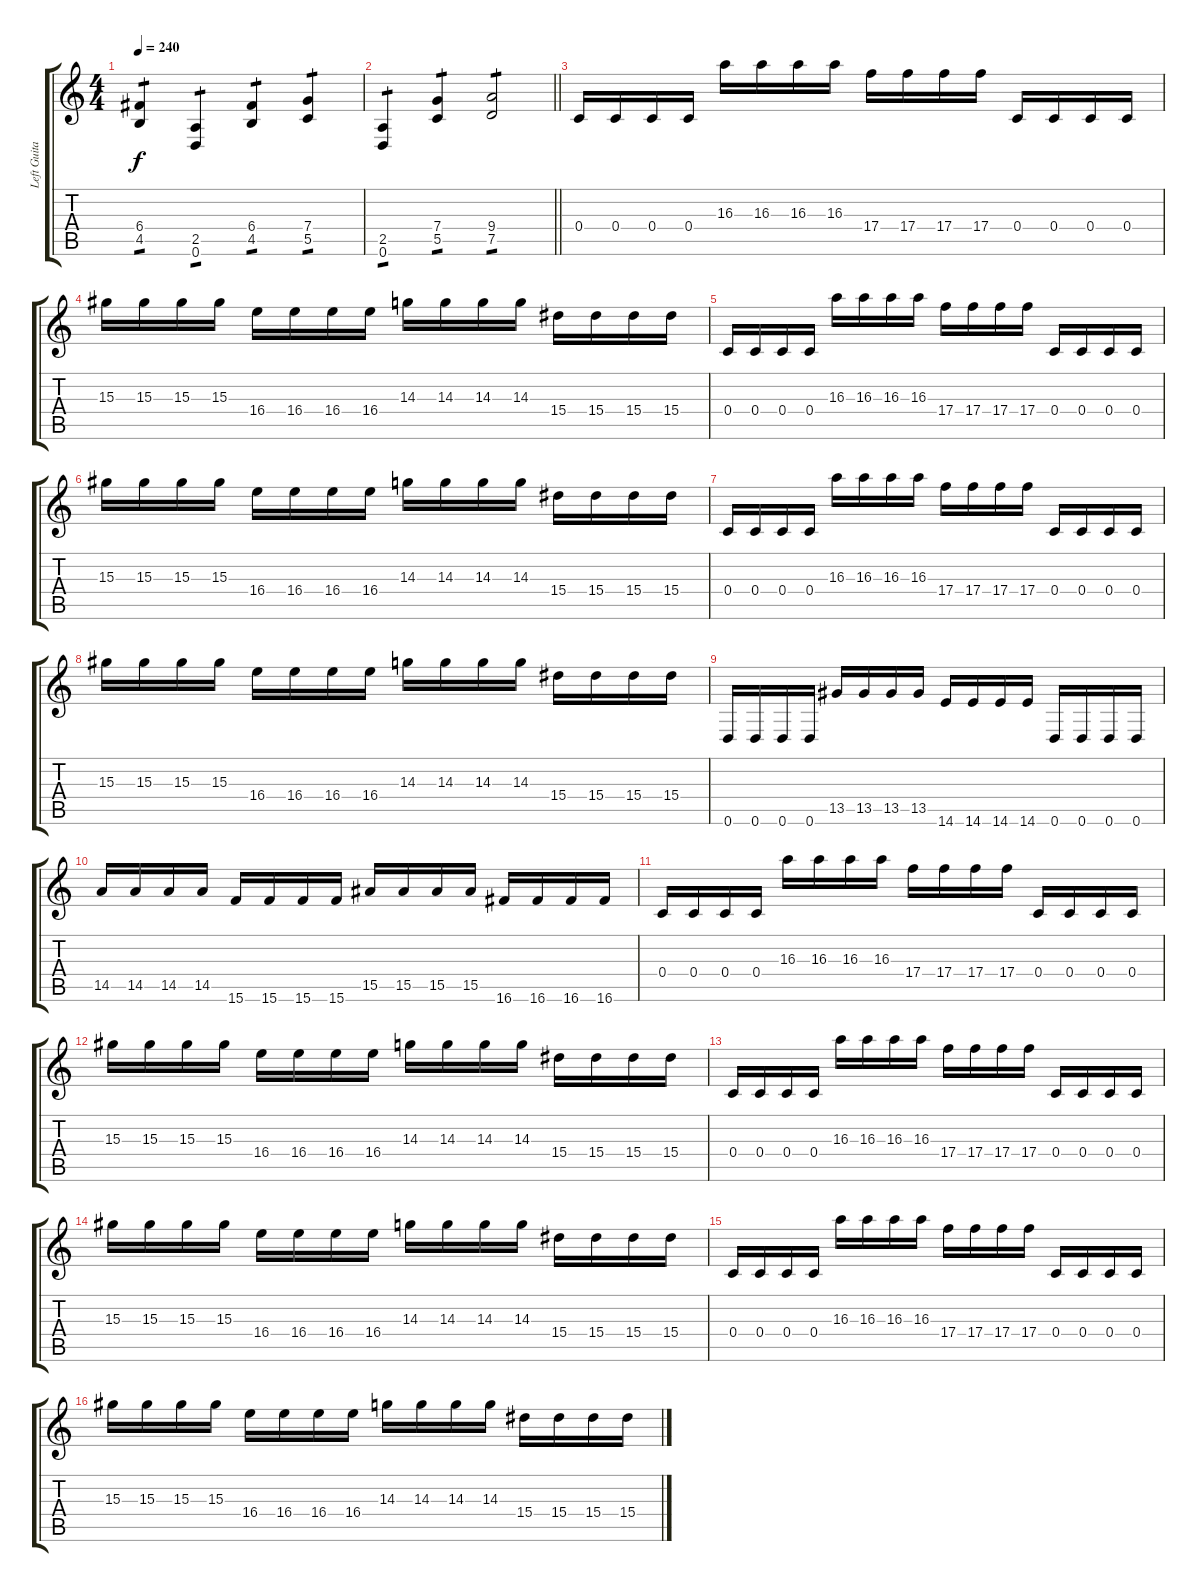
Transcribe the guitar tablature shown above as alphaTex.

\track ("Left Guitar" "Left Guita") {instrument distortionguitar}
\staff {score tabs}
\tuning (D4 A3 F3 C3 G2 D2) {hide}
\ts (4 4)
\tempo 240
\clef g2
\ks c
(6.4 4.5).4{tp 1 dy f} (2.5 0.6).4{tp 1} (6.4 4.5).4{tp 1} (7.4 5.5).4{tp 1} |
\barLineRight lightlight
(2.5 0.6).4{tp 1} (7.4 5.5).4{tp 1} (9.4 7.5).2{tp 1} |
\section ("" "")
0.4.16 0.4.16 0.4.16 0.4.16 16.3.16 16.3.16 16.3.16 16.3.16 17.4.16 17.4.16 17.4.16 17.4.16 0.4.16 0.4.16 0.4.16 0.4.16 |
15.3.16 15.3.16 15.3.16 15.3.16 16.4.16 16.4.16 16.4.16 16.4.16 14.3.16 14.3.16 14.3.16 14.3.16 15.4.16 15.4.16 15.4.16 15.4.16 |
0.4.16 0.4.16 0.4.16 0.4.16 16.3.16 16.3.16 16.3.16 16.3.16 17.4.16 17.4.16 17.4.16 17.4.16 0.4.16 0.4.16 0.4.16 0.4.16 |
15.3.16 15.3.16 15.3.16 15.3.16 16.4.16 16.4.16 16.4.16 16.4.16 14.3.16 14.3.16 14.3.16 14.3.16 15.4.16 15.4.16 15.4.16 15.4.16 |
0.4.16 0.4.16 0.4.16 0.4.16 16.3.16 16.3.16 16.3.16 16.3.16 17.4.16 17.4.16 17.4.16 17.4.16 0.4.16 0.4.16 0.4.16 0.4.16 |
15.3.16 15.3.16 15.3.16 15.3.16 16.4.16 16.4.16 16.4.16 16.4.16 14.3.16 14.3.16 14.3.16 14.3.16 15.4.16 15.4.16 15.4.16 15.4.16 |
0.6.16 0.6.16 0.6.16 0.6.16 13.5.16 13.5.16 13.5.16 13.5.16 14.6.16 14.6.16 14.6.16 14.6.16 0.6.16 0.6.16 0.6.16 0.6.16 |
14.5.16 14.5.16 14.5.16 14.5.16 15.6.16 15.6.16 15.6.16 15.6.16 15.5.16 15.5.16 15.5.16 15.5.16 16.6.16 16.6.16 16.6.16 16.6.16 |
0.4.16 0.4.16 0.4.16 0.4.16 16.3.16 16.3.16 16.3.16 16.3.16 17.4.16 17.4.16 17.4.16 17.4.16 0.4.16 0.4.16 0.4.16 0.4.16 |
15.3.16 15.3.16 15.3.16 15.3.16 16.4.16 16.4.16 16.4.16 16.4.16 14.3.16 14.3.16 14.3.16 14.3.16 15.4.16 15.4.16 15.4.16 15.4.16 |
0.4.16 0.4.16 0.4.16 0.4.16 16.3.16 16.3.16 16.3.16 16.3.16 17.4.16 17.4.16 17.4.16 17.4.16 0.4.16 0.4.16 0.4.16 0.4.16 |
15.3.16 15.3.16 15.3.16 15.3.16 16.4.16 16.4.16 16.4.16 16.4.16 14.3.16 14.3.16 14.3.16 14.3.16 15.4.16 15.4.16 15.4.16 15.4.16 |
0.4.16 0.4.16 0.4.16 0.4.16 16.3.16 16.3.16 16.3.16 16.3.16 17.4.16 17.4.16 17.4.16 17.4.16 0.4.16 0.4.16 0.4.16 0.4.16 |
15.3.16 15.3.16 15.3.16 15.3.16 16.4.16 16.4.16 16.4.16 16.4.16 14.3.16 14.3.16 14.3.16 14.3.16 15.4.16 15.4.16 15.4.16 15.4.16
